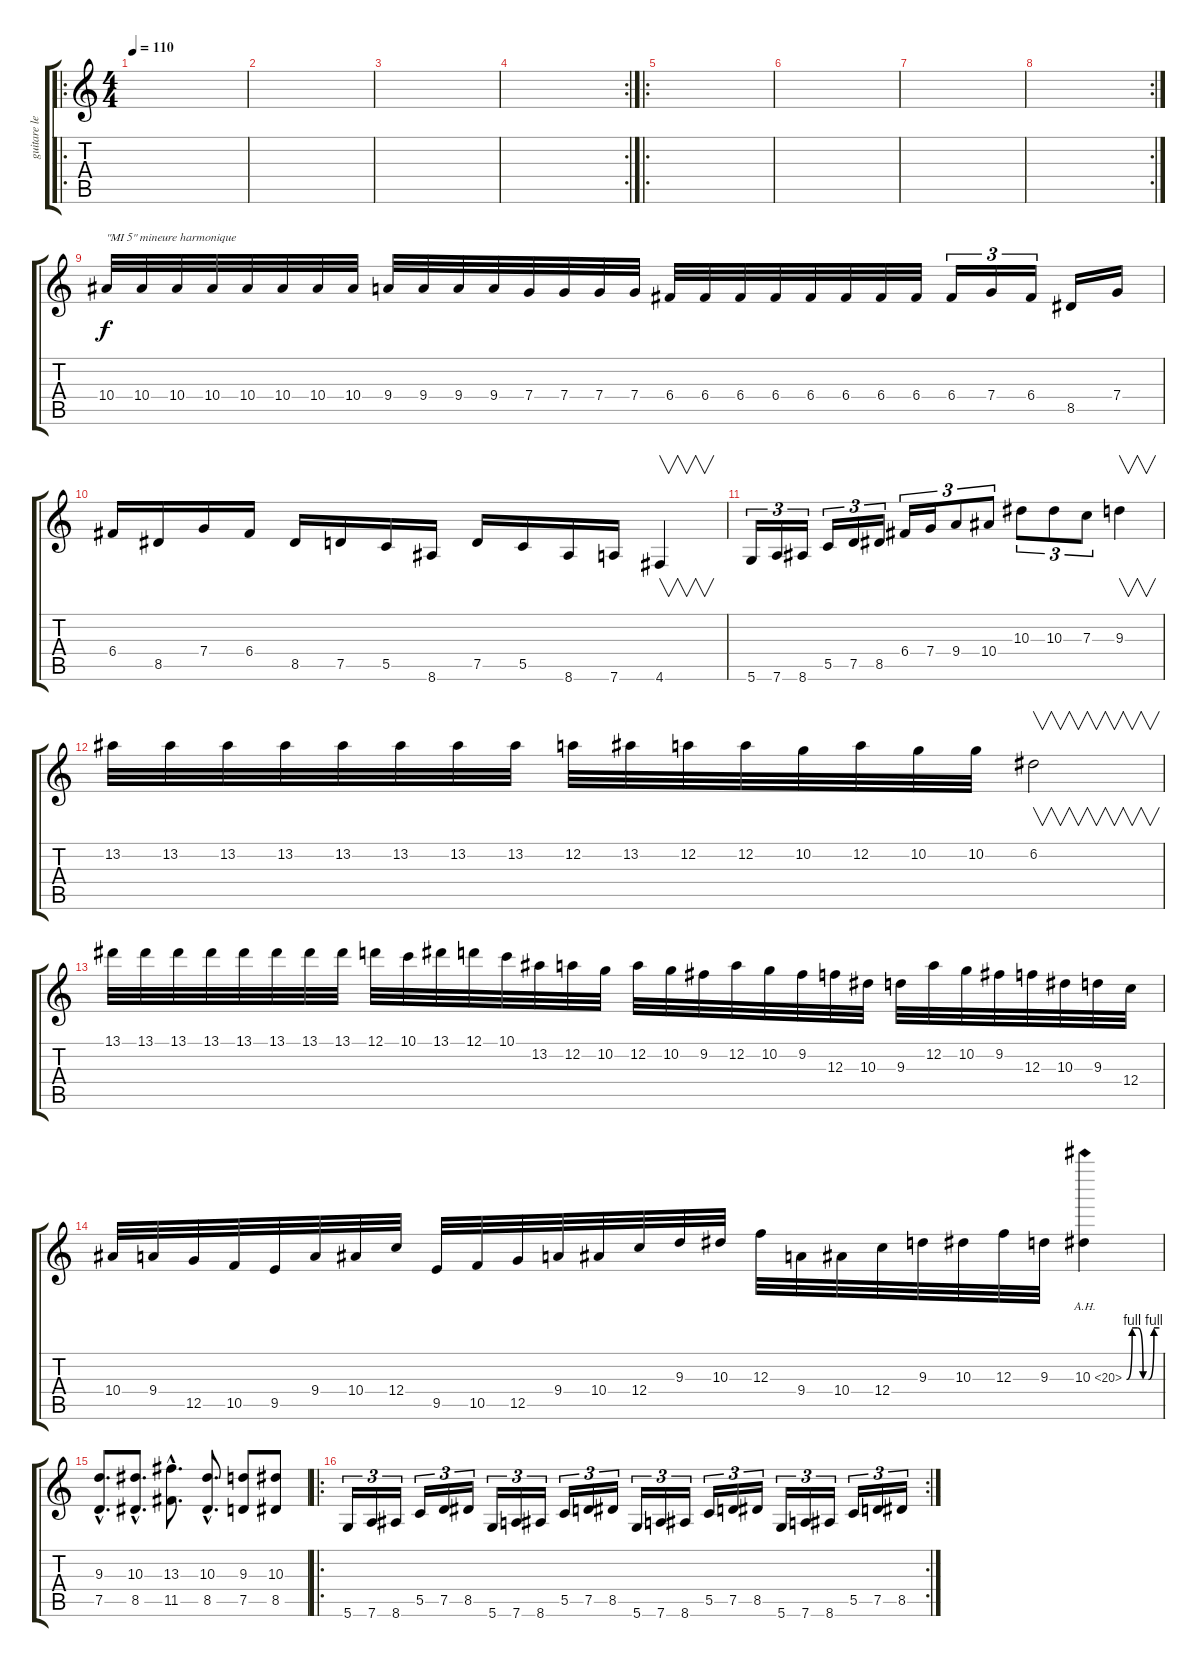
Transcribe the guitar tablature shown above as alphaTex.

\track ("guitare lead" "guitare le") {instrument distortionguitar}
\staff {score tabs}
\tuning (D4 A3 F3 C3 G2 D2) {hide}
\ro
\ts (4 4)
\tempo 110
\clef g2
\ks c
|
|
|
\rc 2
|
\ro
|
|
|
\rc 2
|
10.4.32{txt "\"MI 5\" mineure harmonique"} 10.4.32 10.4.32 10.4.32 10.4.32 10.4.32 10.4.32 10.4.32 9.4.32 9.4.32 9.4.32 9.4.32 7.4.32 7.4.32 7.4.32 7.4.32 6.4.32 6.4.32 6.4.32 6.4.32 6.4.32 6.4.32 6.4.32 6.4.32 6.4.16{tu (3 2)} 7.4.16{tu (3 2)} 6.4.16{tu (3 2)} 8.5.16 7.4.16 |
6.4.16 8.5.16 7.4.16 6.4.16 8.5.16 7.5.16 5.5.16 8.6.16 7.5.16 5.5.16 8.6.16 7.6.16 4.6.4{v} |
5.6.16{tu (3 2)} 7.6.16{tu (3 2)} 8.6.16{tu (3 2)} 5.5.16{tu (3 2)} 7.5.16{tu (3 2)} 8.5.16{tu (3 2)} 6.4.16{tu (3 2)} 7.4.16{tu (3 2)} 9.4.8{tu (3 2)} 10.4.8{tu (3 2)} 10.3.8{tu (3 2)} 10.3.8{tu (3 2)} 7.3.8{tu (3 2)} 9.3.4{v} |
13.2.32 13.2.32 13.2.32 13.2.32 13.2.32 13.2.32 13.2.32 13.2.32 12.2.32 13.2.32 12.2.32 12.2.32 10.2.32 12.2.32 10.2.32 10.2.32 6.2.2{v} |
13.1.32 13.1.32 13.1.32 13.1.32 13.1.32 13.1.32 13.1.32 13.1.32 12.1.32 10.1.32 13.1.32 12.1.32 10.1.32 13.2.32 12.2.32 10.2.32 12.2.32 10.2.32 9.2.32 12.2.32 10.2.32 9.2.32 12.3.32 10.3.32 9.3.32 12.2.32 10.2.32 9.2.32 12.3.32 10.3.32 9.3.32 12.4.32 |
10.4.32 9.4.32 12.5.32 10.5.32 9.5.32 9.4.32 10.4.32 12.4.32 9.5.32 10.5.32 12.5.32 9.4.32 10.4.32 12.4.32 9.3.32 10.3.32 12.3.32 9.4.32 10.4.32 12.4.32 9.3.32 10.3.32 12.3.32 9.3.32 10.3{be (custom 0 0 10 4 20 4 30 0 40 0 50 4 60 4) ah 10}.4 |
(9.3{hac} 7.5{hac}).8{d} (10.3{hac} 8.5{hac}).8{d} (13.3{hac} 11.5{hac}).8{d} (10.3{hac} 8.5{hac}).8{d} (9.3 7.5).8 (10.3 8.5).8 |
\ro
\rc 2
5.6.16{tu (3 2)} 7.6.16{tu (3 2)} 8.6.16{tu (3 2)} 5.5.16{tu (3 2)} 7.5.16{tu (3 2)} 8.5.16{tu (3 2)} 5.6.16{tu (3 2)} 7.6.16{tu (3 2)} 8.6.16{tu (3 2)} 5.5.16{tu (3 2)} 7.5.16{tu (3 2)} 8.5.16{tu (3 2)} 5.6.16{tu (3 2)} 7.6.16{tu (3 2)} 8.6.16{tu (3 2)} 5.5.16{tu (3 2)} 7.5.16{tu (3 2)} 8.5.16{tu (3 2)} 5.6.16{tu (3 2)} 7.6.16{tu (3 2)} 8.6.16{tu (3 2)} 5.5.16{tu (3 2)} 7.5.16{tu (3 2)} 8.5.16{tu (3 2)}
